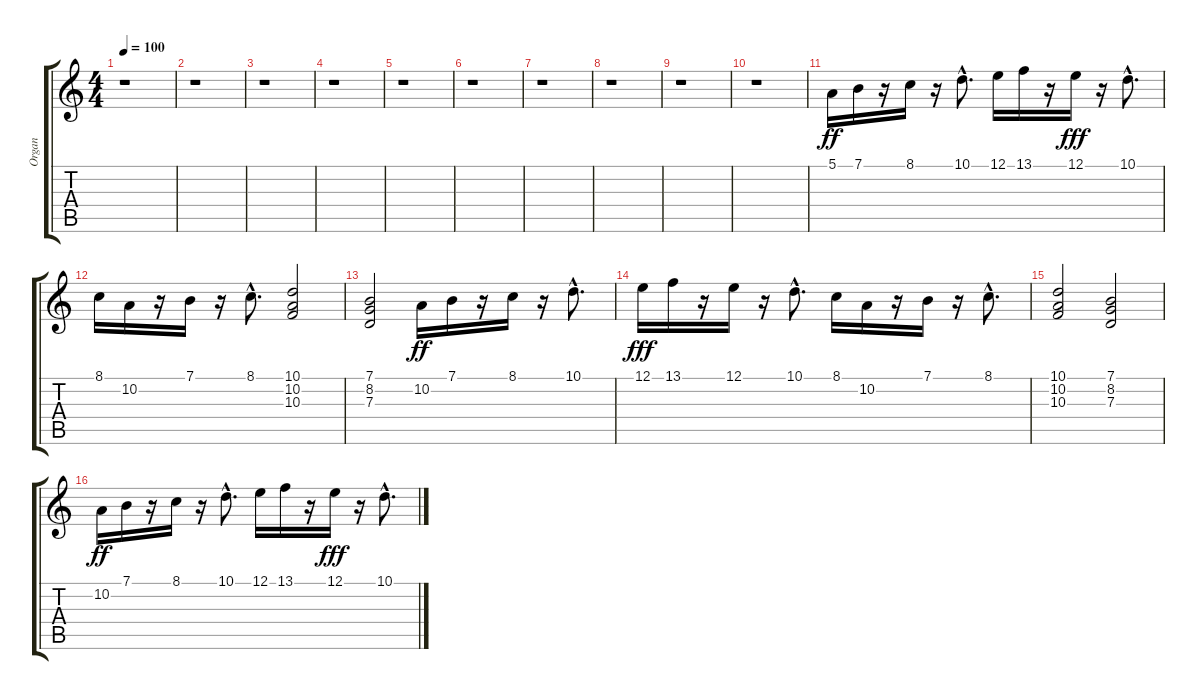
\track ("Organ" "Organ") {instrument stringensemble1}
\staff {score tabs}
\tuning (E4 B3 G3 D3 A2 E2) {hide}
\ts (4 4)
\tempo 100
\clef g2
\ks c
r.1{dy ff} |
r.1 |
r.1 |
r.1 |
r.1 |
r.1 |
r.1 |
r.1 |
r.1 |
r.1 |
5.1.16{instrument distortionguitar} 7.1.16 r.16 8.1.16 r.16 10.1{hac}.8{d} 12.1.16 13.1.16 r.16 12.1.16{dy fff} r.16 10.1{hac}.8{d} |
8.1.16 10.2.16 r.16 7.1.16 r.16 8.1{hac}.8{d} (10.1 10.2 10.3).2 |
(7.1 8.2 7.3).2 10.2.16{dy ff} 7.1.16 r.16 8.1.16 r.16 10.1{hac}.8{d} |
12.1.16{dy fff} 13.1.16 r.16 12.1.16 r.16 10.1{hac}.8{d} 8.1.16 10.2.16 r.16 7.1.16 r.16 8.1{hac}.8{d} |
(10.1 10.2 10.3).2 (7.1 8.2 7.3).2 |
10.2.16{dy ff} 7.1.16 r.16 8.1.16 r.16 10.1{hac}.8{d} 12.1.16 13.1.16 r.16 12.1.16{dy fff} r.16 10.1{hac}.8{d}
